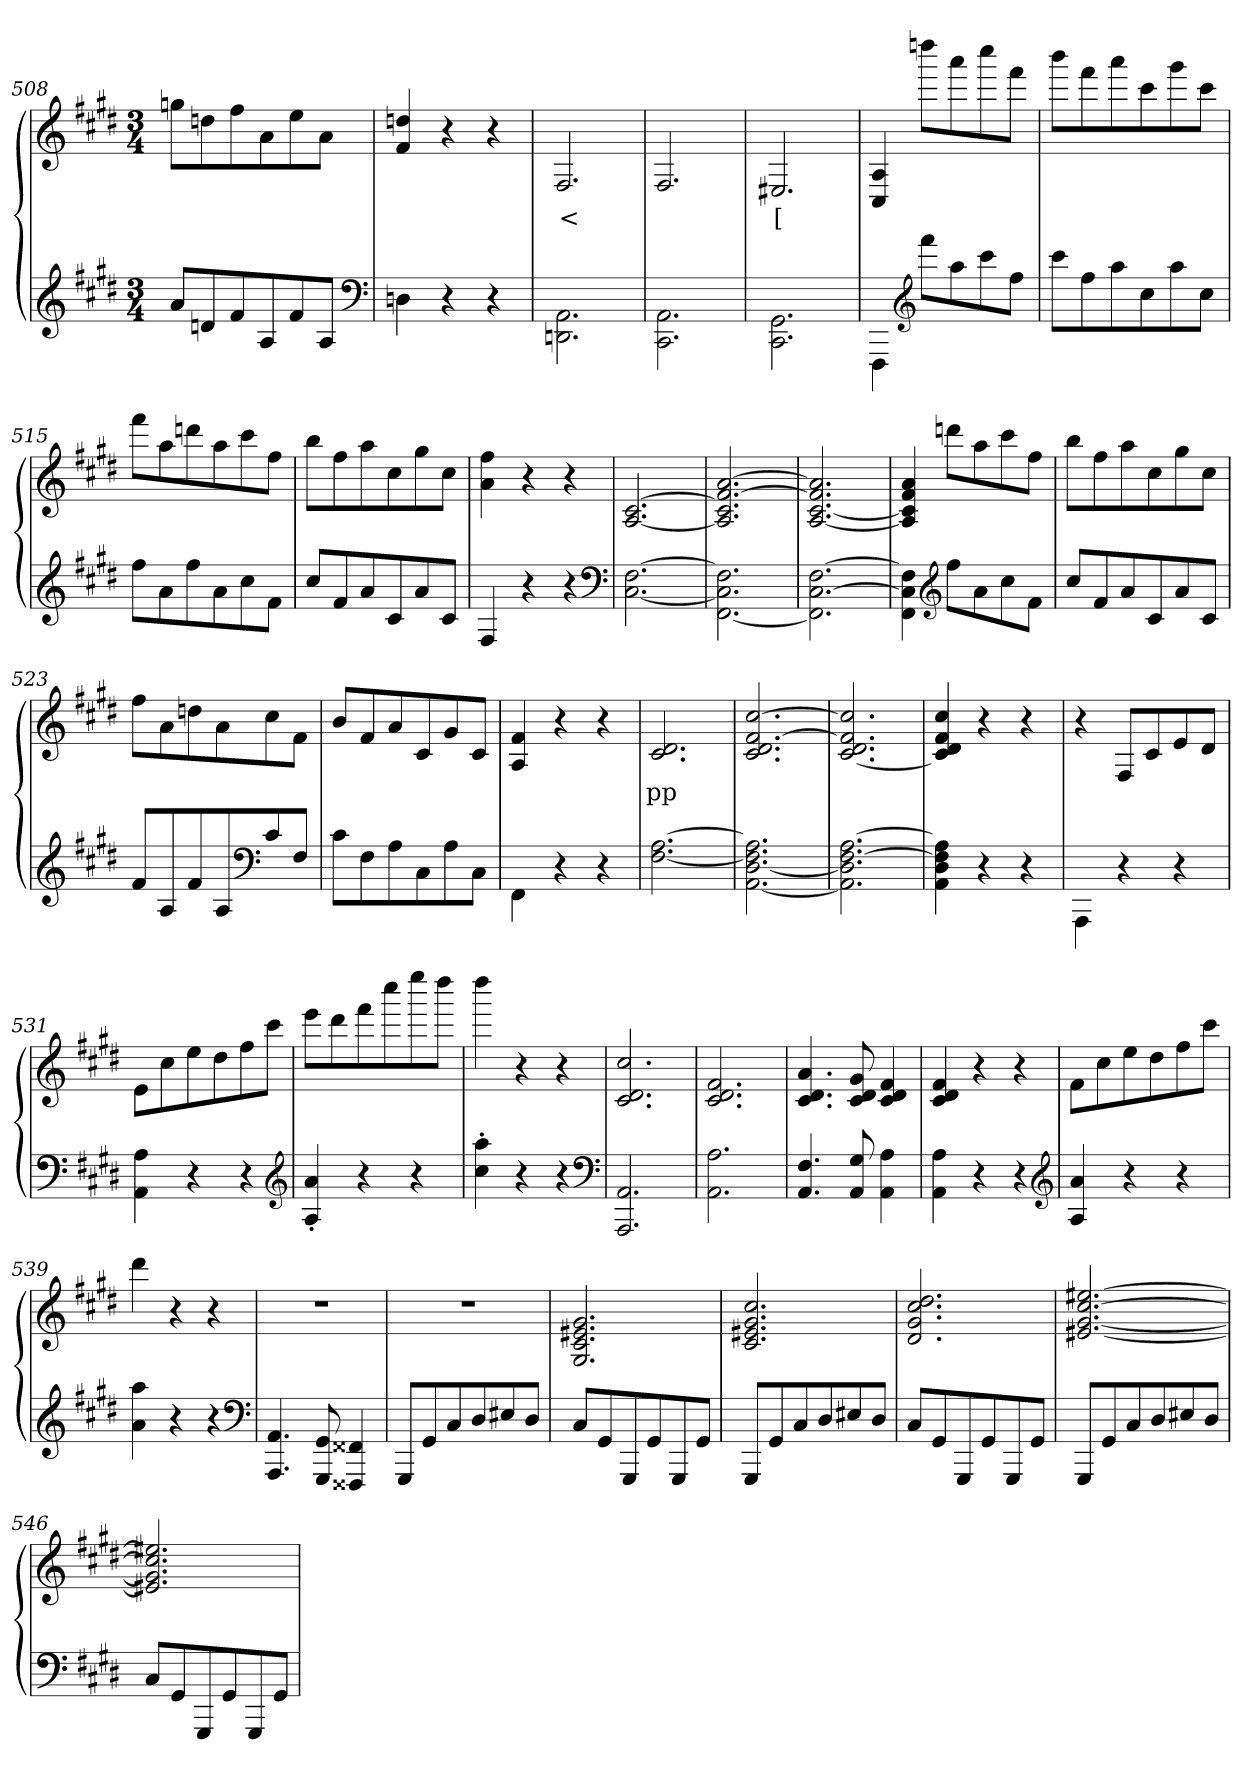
**kern	**kern	**text
*part2	*part1	*part1
*staff2	*staff1	*staff1
*clefG2	*clefG2	*
*k[f#c#g#d#]	*k[f#c#g#d#]	*
*M3/4	*M3/4	*
=508	=508	=508
8aL	8ggnL	.
8dn	8ddn	.
8f#	8ff#	.
8A	8a	.
8f#	8ee	.
8AJ	8aJ	.
*clefF4	*	*
=509	=509	=509
4Dn	4ddn 4f#	.
4r	4r	.
4r	4r	.
=510	=510	=510
2.AA\ 2.DDn\	2.F#/	<
=511	=511	=511
2.AA\ 2.CC#\	2.F#/	.
=512	=512	=512
2.GG#\ 2.CC#\	2.E#X/	[
=513	=513	=513
4FFF#\	4A/ 4C#/	.
*clefG2	*	*
8fff#L	8ddddnL	.
8aa	8aaa	.
8ccc#	8cccc#	.
8ff#J	8fff#J	.
=514	=514	=514
8ccc#L	8bbbL	.
8ff#	8fff#	.
8aa	8aaa	.
8cc#	8ccc#	.
8aa	8ggg#	.
8cc#J	8ccc#J	.
=515	=515	=515
8ff#L	8fff#L	.
8a	8aa	.
8ff#	8dddn	.
8a	8aa	.
8cc#	8ccc#	.
8f#J	8ff#J	.
=516	=516	=516
8cc#L	8bbL	.
8f#	8ff#	.
8a	8aa	.
8c#	8cc#	.
8a	8gg#	.
8c#J	8cc#J	.
=517	=517	=517
4F#	4ff# 4a	.
4r	4r	.
4r	4r	.
*clefF4	*	*
=518	=518	=518
[2.F# [2.C#	[2.c#/ [2.A/	.
=519	=519	=519
2.F#\] 2.C#\] [2.FF#\	[2.a [2.f# 2.c#] 2.A]	.
=520	=520	=520
[2.F#\ [2.C#\ 2.FF#\]	2.a] 2.f#] [2.c# [2.A	.
=521	=521	=521
4F#\] 4C#\] 4FF#\	4a 4f# 4c#] 4A]	.
*clefG2	*	*
8ff#L	8dddnL	.
8a	8aa	.
8cc#	8ccc#	.
8f#J	8ff#J	.
=522	=522	=522
8cc#L	8bbL	.
8f#	8ff#	.
8a	8aa	.
8c#	8cc#	.
8a	8gg#	.
8c#J	8cc#J	.
=523	=523	=523
8f#L	8ff#L	.
8A	8a	.
8f#	8ddn	.
8A	8a	.
*clefF4	*	*
8c#	8cc#	.
8F#J	8f#J	.
=524	=524	=524
8c#L	8bL	.
8F#	8f#	.
8A	8a	.
8C#	8c#	.
8A	8g#	.
8C#J	8c#J	.
=525	=525	=525
4FF#\	4f# 4A	.
4r	4r	.
4r	4r	.
=526	=526	=526
[2.A [2.F#	2.d# 2.c#	pp
=527	=527	=527
2.A] 2.F#] [2.D# [2.AA	[2.cc# [2.f# 2.d# 2.c#	.
=528	=528	=528
[2.A [2.F# 2.D#] 2.AA]	2.cc#] 2.f#] 2.d# [2.c#	.
=529	=529	=529
4A] 4F#] 4D# 4AA	4cc# 4f# 4d# 4c#]	.
4r	4r	.
4r	4r	.
=530	=530	=530
4AAA\	4r	.
4r	8F#L	.
.	8c#	.
4r	8e	.
.	8d#J	.
=531	=531	=531
4A 4AA	8eL	.
.	8cc#	.
4r	8ee	.
.	8dd#	.
4r	8ff#	.
.	8ccc#J	.
*clefG2	*	*
=532	=532	=532
4a'> 4A'>	8eeeL	.
.	8ddd#	.
4r	8fff#	.
.	8cccc#	.
4r	8eeee	.
.	8dddd#J	.
=533	=533	=533
4aa'> 4cc#'>	4dddd#	.
4r	4r	.
4r	4r	.
*clefF4	*	*
=534	=534	=534
2.AA 2.AAA	2.cc# 2.d# 2.c#	.
=535	=535	=535
2.A 2.AA	2.f# 2.d# 2.c#	.
=536	=536	=536
4.F# 4.AA	4.a 4.d# 4.c#	.
8G#/ 8AA/	8g# 8d# 8c#	.
4A 4AA	4f# 4d# 4c#	.
=537	=537	=537
4A 4AA	4f# 4d# 4c#	.
4r	4r	.
4r	4r	.
*clefG2	*	*
=538	=538	=538
4a 4A	8f#L	.
.	8cc#	.
4r	8ee	.
.	8dd#	.
4r	8ff#	.
.	8ccc#J	.
=539	=539	=539
4aa 4a	4ddd#	.
4r	4r	.
4r	4r	.
*clefF4	*	*
=540	=540	=540
4.AA 4.AAA	2.r	<
8GG# 8GGG#	.	.
4FF##X 4FFF##X	.	.
=541	=541	=541
8GGG#L	2.r	.
8GG#	.	.
8C#	.	.
8D#	.	.
8E#X	.	.
8D#J	.	.
=542	=542	=542
8C#L	2.g# 2.e#X 2.c# 2.G#	.
8GG#	.	.
8GGG#	.	.
8GG#	.	.
8GGG#	.	.
8GG#J	.	.
=543	=543	=543
8GGG#L	2.cc# 2.g# 2.e#X 2.c#	.
8GG#	.	.
8C#	.	.
8D#	.	.
8E#X	.	.
8D#J	.	.
=544	=544	=544
8C#L	2.dd# 2.cc# 2.g# 2.d#	.
8GG#	.	.
8GGG#	.	.
8GG#	.	.
8GGG#	.	.
8GG#J	.	.
=545	=545	=545
8GGG#L	[2.ee#X [2.cc# [2.g# [2.e#X	.
8GG#	.	.
8C#	.	.
8D#	.	.
8E#X	.	.
8D#J	.	.
=546	=546	=546
8C#L	2.ee#X] 2.cc#] 2.g#] 2.e#X]	.
8GG#	.	.
8GGG#	.	.
8GG#	.	.
8GGG#	.	.
8GG#J	.	.
=	=	=
*-	*-	*-
